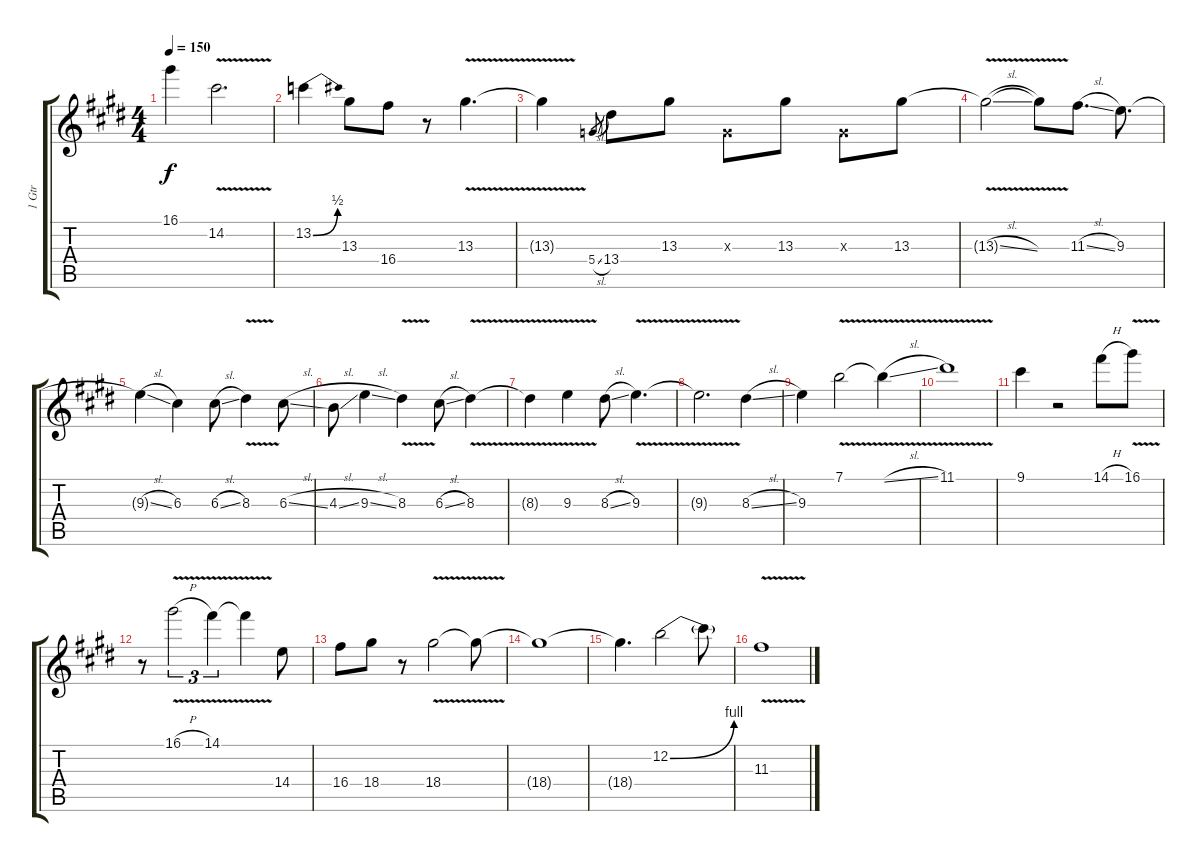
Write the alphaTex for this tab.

\track ("1 Gtr" "1 Gtr") {instrument electricguitarjazz}
\staff {score tabs}
\tuning (E4 B3 G3 D3 A2 E2) {hide}
\ts (4 4)
\tempo 150
\clef g2
\ks e
16.1.4{dy f} 14.2{v}.2{d} |
13.2{be (bend 0 0 60 2)}.4 13.3.8 16.4.8 r.8 13.3{v}.4{d} |
13.3{t}.4 5.4{sl}.8{gr} 13.4.8 13.3.8 0.3{x}.8 13.3.8 0.3{x}.8 13.3.8 |
13.3{v sl t}.2 13.3{t}.8 11.3{sl}.8{d} 9.3.8{d} |
9.3{sl t}.4 6.3.4 6.3{sl}.8 8.3{v}.4 6.3{sl}.8 |
4.3{sl}.8 9.3{sl}.4 8.3{v}.4 6.3{sl}.8 8.3{v}.4 |
8.3{v t}.4 9.3{v}.4 8.3{sl}.8 9.3{v}.4{d} |
9.3{t}.2{d} 8.3{sl}.4 |
9.3.4 7.1{v}.2 7.1{sl t}.4 |
11.1{v}.1 |
9.1.4 r.2 14.1{h}.8 16.1{v}.8 |
r.8 16.1{v h}.2{tu (3 2)} 14.1{v}.4{tu (3 2)} 14.1{t}.4 14.4.8 |
16.4.8 18.4.8 r.8 18.4{v}.2 18.4{t}.8 |
18.4{t}.1 |
18.4{t}.4{d} 12.2{be (bend 0 0 60 4)}.2 12.2{t}.8 |
11.3{v}.1
